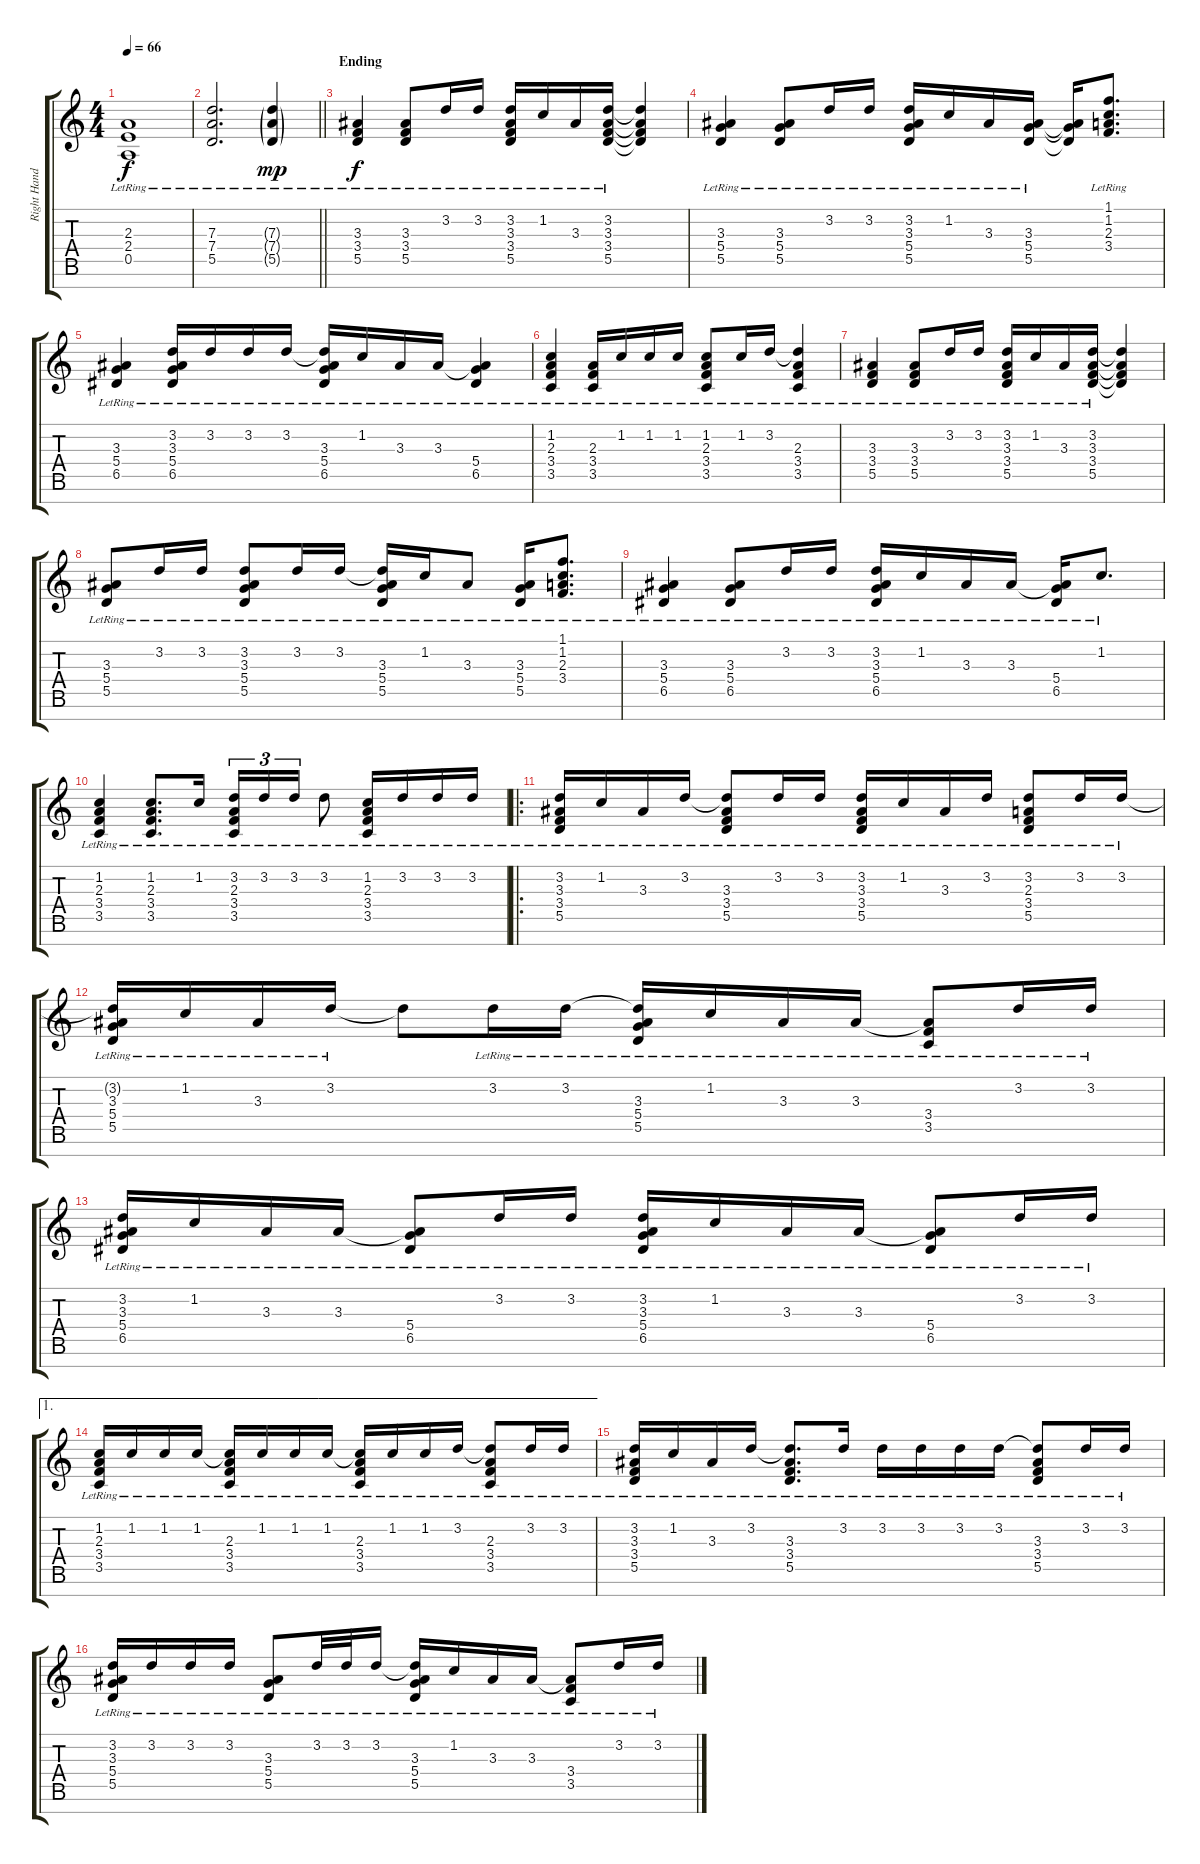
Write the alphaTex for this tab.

\track ("Right Hand" "Right Hand") {instrument brightacousticpiano}
\staff {score tabs}
\tuning (E5 B4 G4 D4 A3 E3 D3) {hide}
\ts (4 4)
\tempo 66
\clef g2
\ks c
(2.3{lr} 2.4{lr} 0.5{lr}).1{dy f} |
\barLineRight lightlight
(7.3{lr} 7.4{lr} 5.5{lr}).2{d} (7.3{g lr} 7.4{g lr} 5.5{g lr}).4{dy mp} |
\section ("" "Ending")
(3.3{lr} 3.4{lr} 5.5{lr}).4{dy f} (3.3{lr} 3.4{lr} 5.5{lr}).8 3.2{lr}.16 3.2{lr}.16 (3.2{lr} 3.3{lr} 3.4{lr} 5.5{lr}).16 1.2{lr}.16 3.3{lr}.16 (3.2{lr} 3.3{lr} 3.4{lr} 5.5{lr}).16 (3.2{t} 3.3{t} 3.4{t} 5.5{t}).4 |
(3.3{lr} 5.4{lr} 5.5{lr}).4 (3.3{lr} 5.4{lr} 5.5{lr}).8 3.2{lr}.16 3.2{lr}.16 (3.2{lr} 3.3{lr} 5.4{lr} 5.5{lr}).16 1.2{lr}.16 3.3{lr}.16 (3.3{lr} 5.4{lr} 5.5{lr}).16 (3.3{t} 5.4{t} 5.5{t}).16 (1.1{lr} 1.2{lr} 2.3{lr} 3.4{lr}).8{d} |
(3.3{lr} 5.4{lr} 6.5{lr}).4 (3.2{lr} 3.3{lr} 5.4{lr} 6.5{lr}).16 3.2{lr}.16 3.2{lr}.16 3.2{lr}.16 (3.2{t} 3.3{lr} 5.4{lr} 6.5{lr}).16 1.2{lr}.16 3.3{lr}.16 3.3{lr}.16 (3.3{t} 5.4{lr} 6.5{lr}).4 |
(1.2{lr} 2.3{lr} 3.4{lr} 3.5{lr}).4 (2.3{lr} 3.4{lr} 3.5{lr}).16 1.2{lr}.16 1.2{lr}.16 1.2{lr}.16 (1.2{lr} 2.3{lr} 3.4{lr} 3.5{lr}).8 1.2{lr}.16 3.2{lr}.16 (3.2{t} 2.3{lr} 3.4{lr} 3.5{lr}).4 |
(3.3{lr} 3.4{lr} 5.5{lr}).4 (3.3{lr} 3.4{lr} 5.5{lr}).8 3.2{lr}.16 3.2{lr}.16 (3.2{lr} 3.3{lr} 3.4{lr} 5.5{lr}).16 1.2{lr}.16 3.3{lr}.16 (3.2{lr} 3.3{lr} 3.4{lr} 5.5{lr}).16 (3.2{t} 3.3{t} 3.4{t} 5.5{t}).4 |
(3.3{lr} 5.4{lr} 5.5{lr}).8 3.2{lr}.16 3.2{lr}.16 (3.2{lr} 3.3{lr} 5.4{lr} 5.5{lr}).8 3.2{lr}.16 3.2{lr}.16 (3.2{t} 3.3{lr} 5.4{lr} 5.5{lr}).16 1.2{lr}.16 3.3{lr}.8 (3.3{lr} 5.4{lr} 5.5{lr}).16 (1.1{lr} 1.2{lr} 2.3{lr} 3.4{lr}).8{d} |
(3.3{lr} 5.4{lr} 6.5{lr}).4 (3.3{lr} 5.4{lr} 6.5{lr}).8 3.2{lr}.16 3.2{lr}.16 (3.2{lr} 3.3{lr} 5.4{lr} 6.5{lr}).16 1.2{lr}.16 3.3{lr}.16 3.3{lr}.16 (3.3{t} 5.4{lr} 6.5{lr}).16 1.2{lr}.8{d} |
(1.2{lr} 2.3{lr} 3.4{lr} 3.5{lr}).4 (1.2{lr} 2.3{lr} 3.4{lr} 3.5{lr}).8{d} 1.2{lr}.16 (3.2{lr} 2.3{lr} 3.4{lr} 3.5{lr}).16{tu (3 2)} 3.2{lr}.16{tu (3 2)} 3.2{lr}.16{tu (3 2)} 3.2{lr}.8 (1.2{lr} 2.3{lr} 3.4{lr} 3.5{lr}).16 3.2{lr}.16 3.2{lr}.16 3.2{lr}.16 |
\ro
(3.2{lr} 3.3{lr} 3.4{lr} 5.5{lr}).16 1.2{lr}.16 3.3{lr}.16 3.2{lr}.16 (3.2{t} 3.3{lr} 3.4{lr} 5.5{lr}).8 3.2{lr}.16 3.2{lr}.16 (3.2{lr} 3.3{lr} 3.4{lr} 5.5{lr}).16 1.2{lr}.16 3.3{lr}.16 3.2{lr}.16 (3.2{lr} 2.3{lr} 3.4{lr} 5.5{lr}).8 3.2{lr}.16 3.2{lr}.16 |
(3.2{t} 3.3{lr} 5.4{lr} 5.5{lr}).16 1.2{lr}.16 3.3{lr}.16 3.2{lr}.16 3.2{t}.8 3.2{lr}.16 3.2{lr}.16 (3.2{t} 3.3{lr} 5.4{lr} 5.5{lr}).16 1.2{lr}.16 3.3{lr}.16 3.3{lr}.16 (3.3{t} 3.4{lr} 3.5{lr}).8 3.2{lr}.16 3.2{lr}.16 |
(3.2{lr} 3.3{lr} 5.4{lr} 6.5{lr}).16 1.2{lr}.16 3.3{lr}.16 3.3{lr}.16 (3.3{t} 5.4{lr} 6.5{lr}).8 3.2{lr}.16 3.2{lr}.16 (3.2{lr} 3.3{lr} 5.4{lr} 6.5{lr}).16 1.2{lr}.16 3.3{lr}.16 3.3{lr}.16 (3.3{t} 5.4{lr} 6.5{lr}).8 3.2{lr}.16 3.2{lr}.16 |
\ae 1
(1.2{lr} 2.3{lr} 3.4{lr} 3.5{lr}).16 1.2{lr}.16 1.2{lr}.16 1.2{lr}.16 (1.2{t} 2.3{lr} 3.4{lr} 3.5{lr}).16 1.2{lr}.16 1.2{lr}.16 1.2{lr}.16 (1.2{t} 2.3{lr} 3.4{lr} 3.5{lr}).16 1.2{lr}.16 1.2{lr}.16 3.2{lr}.16 (3.2{t} 2.3{lr} 3.4{lr} 3.5{lr}).8 3.2{lr}.16 3.2{lr}.16 |
(3.2{lr} 3.3{lr} 3.4{lr} 5.5{lr}).16 1.2{lr}.16 3.3{lr}.16 3.2{lr}.16 (3.2{t} 3.3{lr} 3.4{lr} 5.5{lr}).8{d} 3.2{lr}.16 3.2{lr}.16 3.2{lr}.16 3.2{lr}.16 3.2{lr}.16 (3.2{t} 3.3{lr} 3.4{lr} 5.5{lr}).8 3.2{lr}.16 3.2{lr}.16 |
(3.2{lr} 3.3{lr} 5.4{lr} 5.5{lr}).16 3.2{lr}.16 3.2{lr}.16 3.2{lr}.16 (3.3{lr} 5.4{lr} 5.5{lr}).8 3.2{lr}.32 3.2{lr}.32 3.2{lr}.16 (3.2{t} 3.3{lr} 5.4{lr} 5.5{lr}).16 1.2{lr}.16 3.3{lr}.16 3.3{lr}.16 (3.3{t} 3.4{lr} 3.5{lr}).8 3.2{lr}.16 3.2{lr}.16
